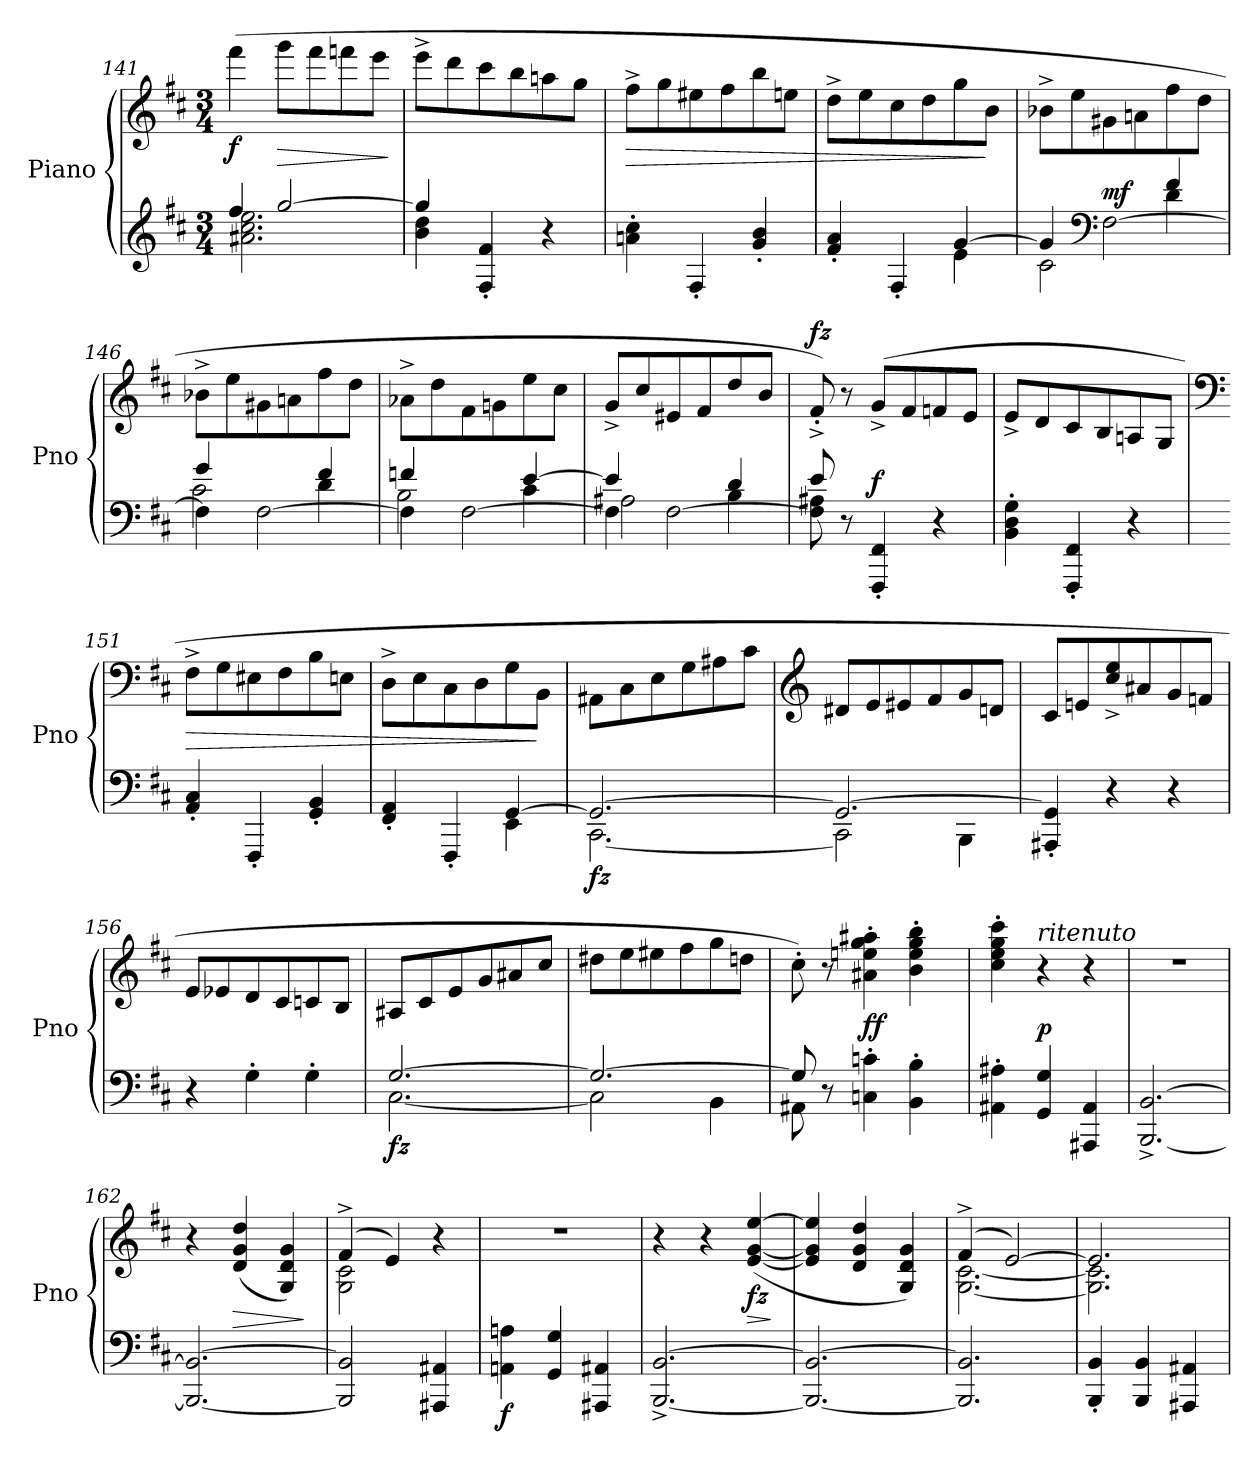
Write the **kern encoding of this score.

**kern	**kern	**dynam
*part1	*part1	*part1
*staff2	*staff1	*staff1/2
*I"Piano	*	*
*I'Pno	*	*
*clefG2	*clefG2	*
*k[f#c#]	*k[f#c#]	*
*M3/4	*M3/4	*
=141	=141	=141
*^	*	*
!	!	!	!LO:DY:b
4ff#/	2.a#X\ 2.cc#\ 2.ee\	(4fff#\	f
!	!	!	!LO:HP:b
[2gg/	.	8ggg\L	>
.	.	8fff#\	.
.	.	8fffn\	.
.	.	8eee\J	.
*v	*v	*	*
.	.	]
=142	=142	=142
*^	*	*
4gg/]	4b\ 4dd\	8eee^\L	.
.	.	8ddd\	.
4F#/' 4f#/'	2ryy	8ccc#\	.
.	.	8bb\	.
4r	.	8aan\	.
.	.	8gg\J	.
*v	*v	*	*
=143	=143	=143
!	!	!LO:HP:b
4an\' 4cc#\'	8ff#^\L	>
.	8gg\	.
4F#'/	8ee#X\	.
.	8ff#\	.
4g/' 4b/'	8bb\	.
.	8een\J	.
=144	=144	=144
*^	*	*
4f#/' 4a/'	2ryy	8dd^\L	.
.	.	8ee\	.
4F#'/	.	8cc#\	.
.	.	8dd\	.
[4g/	4e\	8gg\	.
.	.	8b\J	]
!!LO:LB:g=z
=145	=145	=145	=145
*	*^	*	*
4g/]	2c#\	2ryy	8b-X^\L	.
.	.	.	8ee\	.
*clefF4	*	*	*	*
!	!	!	!	!LO:DY:a=2
[2F#\	.	.	8g#X\	mf
.	.	.	8an\	.
.	4d\	4f#/	8ff#\	.
.	.	.	8dd\J	.
!!LO:PB:g=z
=146	=146	=146	=146	=146
4F#\]	2c#\	4g/	8b-X^\L	.
.	.	.	8ee\	.
[2F#\	.	4rAyy	8g#X\	.
.	.	.	8an\	.
.	4d\	4f#/	8ff#\	.
.	.	.	8dd\J	.
=147	=147	=147	=147	=147
4F#\]	2B\	4fn/	8a-X^\L	.
.	.	.	8dd\	.
[2F#\	.	4rAyy	8f#\	.
.	.	.	8gn\	.
.	4c#\	[4e/	8ee\	.
.	.	.	8cc#\J	.
=148	=148	=148	=148	=148
4F#\]	2A#X\	4e/]	8g^/L	.
.	.	.	8cc#/	.
[2F#\	.	4rAyy	8e#X/	.
.	.	.	8f#/	.
.	4B\	4d/	8dd/	.
.	.	.	8b/J	.
*	*v	*v	*	*
=149	=149	=149	=149
!	!	!	!LO:DY:a
8F#\] 8A#X\	8e/	8f#'^/)	fz
8r	2ryy	8r	.
!	!	!	!LO:DY:a=2
4FFF#/' 4FF#/'	.	(8g^/L	f
.	.	8f#/	.
4r	.	8fn/	.
.	8ryy	8e/J	.
*v	*v	*	*
=150	=150	=150
4BB\' 4D\' 4G\'	8e^/L	.
.	8d/	.
4FFF#/' 4FF#/'	8c#/	.
.	8B/	.
4r	8An/	.
.	8G/J	.
=151	=151	=151
*	*clefF4	*
!	!	!LO:HP:b
4AA/' 4C#/'	8F#^\L	>
.	8G\	.
4FFF#'/	8E#X\	.
.	8F#\	.
4GG/' 4BB/'	8B\	.
.	8En\J	.
!!LO:LB:g=z
=152	=152	=152
*^	*	*
4FF#/' 4AA/'	2ryy	8D^\L	.
.	.	8E\	.
4FFF#'/	.	8C#\	.
.	.	8D\	.
[4GG/	4EE\	8G\	.
.	.	8BB\J	]
=153	=153	=153	=153
!	!	!	!LO:DY:b=2
2.GG/_	[2.CC#\	8AA#X\L	fz
.	.	8C#\	.
.	.	8E\	.
.	.	8G\	.
.	.	8A#X\	.
.	.	8c#\J	.
=154	=154	=154	=154
*	*	*clefG2	*
!	!	!	!LO:DY:a=2
2.GG/_	2CC#\]	8d#X/L	other-dynamics
.	.	8e/	.
.	.	8e#X/	.
.	.	8f#/	.
.	4BBB\	8g/	.
.	.	8dn/J	.
*v	*v	*	*
=155	=155	=155
4AAA#X/' 4GG/]'	8c#/L	.
.	8en/	.
4r	8cc#/^ 8ee/^	.
.	8a#X/	.
4r	8g/	.
.	8fn/J	.
=156	=156	=156
4r	8e/L	.
.	8e-X/	.
4G'\	8d/	.
.	8c#/	.
4G'\	8cn/	.
.	8B/J	.
=157	=157	=157
*^	*	*
!	!	!	!LO:DY:b=2
[2.G/	[2.C#\	8A#X/L	fz
.	.	8c#/	.
.	.	8e/	.
.	.	8g/	.
.	.	8a#X/	.
.	.	8cc#/J	.
!!LO:LB:g=z
=158	=158	=158	=158
2.G/_	2C#\]	8dd#X\L	.
.	.	8ee\	.
.	.	8ee#X\	.
.	.	8ff#\	.
.	4BB\	8gg\	.
.	.	8ddn\J	.
=159	=159	=159	=159
8G/]	8AA#X\	8cc#'\)	.
8r	2ryy	8r	.
!	!	!	!LO:DY:b
4Cn\' 4cn\'	.	4a#X\' 4een\' 4gg\' 4aa#X\'	ff
4BB\' 4B\'	.	4b\' 4ee\' 4gg\' 4bb\'	.
.	8ryy	.	.
*v	*v	*	*
=160	=160	=160
4AA#X\' 4A#X\'	4cc#\' 4ee\' 4gg\' 4ccc#\'	.
!	!LO:TX:a:i:t=ritenuto	!
!	!	!LO:DY:a=2
4GG/ 4G/	4r	p
4AAA#X/ 4AA#/	4r	.
=161	=161	=161
[2.BBB/^ [2.BB/^	2.r	.
=162	=162	=162
2.BBB/_ 2.BB/_	4r	.
!	!	!LO:HP:b
.	(4d/ 4g/ 4dd/	>
.	4G/ 4d/ 4g/)	.
.	.	]
=163	=163	=163
*	*^	*
2BBB/] 2BB/]	(4f#^/	2G\ 2c#\	.
.	4e/)	.	.
4AAA#X/ 4AA#X/	4r	4ryy	.
=164	=164	=164	=164
!	!	!	!LO:DY:b=2
*	*v	*v	*
4AAn\ 4An\	2.r	f
4GG/ 4G/	.	.
4AAA#X/ 4AA#X/	.	.
=165	=165	=165
[2.BBB/^ [2.BB/^	4r	.
.	4r	.
!	!	!LO:HP:b
!	!	!LO:DY:n=1:b
.	(>[4e/ [4g/ [4ee/	> fz
.	.	]
=166	=166	=166
2.BBB/_ 2.BB/_	4e/] 4g/] 4ee/]	.
.	4d/ 4g/ 4dd/	.
.	4G/ 4d/ 4g/)	.
=167	=167	=167
*	*^	*
2.BBB/] 2.BB/]	(4f#^/	[2.G\ [2.c#\	.
.	[2e/)	.	.
!!LO:LB:g=z	!!
=168	=168	=168	=168
4BBB/' 4BB/'	2.e/]	2.G\] 2.c#\]	.
4BBB/ 4BB/	.	.	.
4AAA#X/ 4AA#X/	.	.	.
*	*v	*v	*
=	=	=
*-	*-	*-
